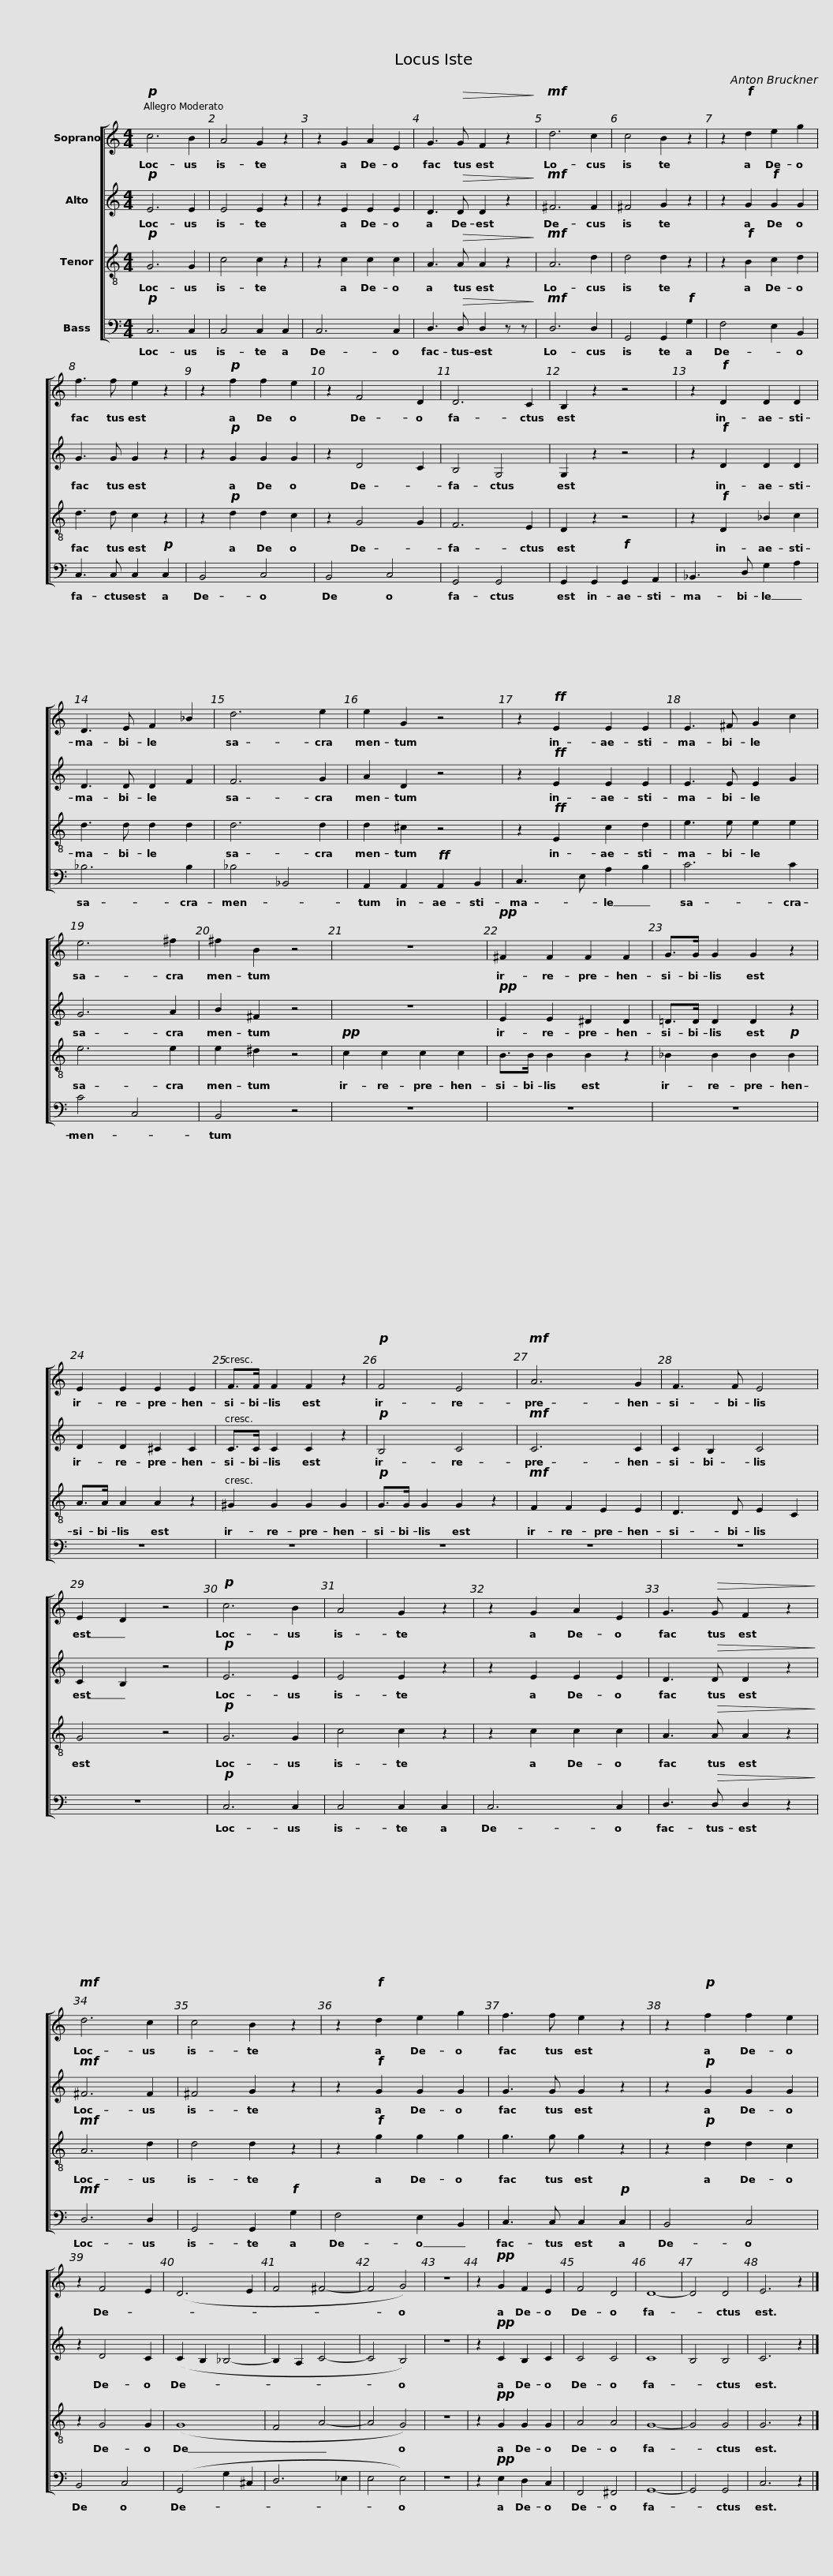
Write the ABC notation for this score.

X:1
%%score [ 1 2 3 4 ]
L:1/8
M:4/4
I:linebreak $
K:C
V:1 treble
V:2 treble
V:3 treble-8
V:4 bass
V:1
!p! c6 B2 | A4 G2 z2 | z2 G2 A2 E2 | G3!>(! G F2 z2!>)! |!mf! d6 c2 | %5
 c4 B2 z2 | z2!f! d2 e2 g2 | f3 f e2 z2 | z2!p! f2 f2 e2 |$ z2 F4 D2 | %10
 D6 C2 | B,2 z2 z4 | z2!f! D2 D2 D2 | D3 E F2 _B2 | d6 e2 | %15
 e2 G2 z4 | z2!ff! E2 E2 E2 |$ E3 ^F G2 c2 | e6 ^f2 | ^f2 B2 z4 | %20
 z8 |!pp! ^F2 F2 F2 F2 | G>G G2 G2 z2 | E2 E2 E2 E2 |$ F>F F2 F2 z2 | %25
!p! F4 E4 |!mf! A6 G2 | F3 F E4 | E2 D2 z4 |!p! c6 B2 | %30
 A4 G2 z2 | z2 G2 A2 E2 |$ G3!>(! G F2 z2!>)! |!mf! d6 c2 | c4 B2 z2 | %35
 z2!f! d2 e2 g2 | f3 f e2 z2 | z2!p! f2 f2 e2 | z2 F4 E2 | (D6 E2 | %40
 F4 ^F4- |$ F4 G4) | z8 | z2!pp! G2 F2 E2 | F4 D4 | %45
 D8- | D4 D4 | E6 z2 |] %48
V:2
!p! E6 E2 | E4 E2 z2 | z2 E2 E2 E2 | D3!>(! D D2 z2!>)! |!mf! ^F6 F2 | %5
 ^F4 G2 z2 | z2 G2!f! G2 G2 | G3 G G2 z2 | z2!p! G2 G2 G2 |$ z2 D4 C2 | %10
 B,4 G,4 | G,2 z2 z4 | z2!f! D2 D2 D2 | D3 D D2 F2 | F6 G2 | %15
 A2 D2 z4 | z2!ff! E2 E2 E2 |$ E3 E E2 G2 | G6 A2 | B2 ^F2 z4 | %20
 z8 |!pp! E2 E2 ^D2 D2 | =D>D D2 D2 z2 | D2 D2 ^C2 C2 |$ C>C C2 C2 z2 | %25
!p! B,4 C4 |!mf! C6 C2 | C2 B,2 C4 | C2 B,2 z4 |!p! E6 E2 | %30
 E4 E2 z2 | z2 E2 E2 E2 |$ D3!>(! D D2 z2!>)! |!mf! ^F6 F2 | ^F4 G2 z2 | %35
 z2!f! G2 G2 G2 | G3 G G2 z2 | z2!p! G2 G2 G2 | z2 D4 C2 | (C2 B,2 _B,4- | %40
 B,2 A,2 C4- |$ C4 B,4) | z8 | z2!pp! C2 B,2 C2 | C4 C4 | %45
 C8 | B,4 B,4 | C6 z2 |] %48
V:3
!p! G6 G2 | c4 c2 z2 | z2 c2 c2 c2 | A3!>(! A A2 z2!>)! |!mf! A6 d2 | %5
 d4 d2 z2 | z2!f! B2 c2 d2 | d3 d c2 z2 | z2!p! d2 d2 c2 |$ z2 G4 G2 | %10
 F6 E2 | D2 z2 z4 | z2!f! D2 _B2 c2 | d3 d d2 d2 | d6 d2 | %15
 d2 ^c2 z4 | z2!ff! E2 c2 d2 |$ e3 e e2 e2 | e6 e2 | e2 ^d2 z4 | %20
!pp! c2 c2 c2 c2 | B>B B2 B2 z2 | _B2 B2 B2!p! B2 | A>A A2 A2 z2 |$ ^G2 G2 G2 G2 | %25
!p! G>G G2 G2 z2 |!mf! F2 F2 E2 E2 | D3 D E2 C2 | G4 z4 |!p! G6 G2 | %30
 c4 c2 z2 | z2 c2 c2 c2 |$ A3!>(! A A2 z2!>)! |!mf! A6 d2 | d4 d2 z2 | %35
 z2!f! g2 g2 g2 | g3 g g2 z2 | z2!p! d2 d2 c2 | z2 G4 G2 | (G8 | %40
 F4 A4- |$ A4 G4) | z8 | z2!pp! G2 G2 G2 | A4 A4 | %45
 G8- | G4 G4 | G6 z2 |] %48
V:4
!p! C,6 C,2 | C,4 C,2 C,2 | C,6 C,2 | D,3!>(! D, D,2 z z!>)! |!mf! D,6 D,2 | %5
 G,,4 G,,2!f! G,2 | F,4 E,2 B,,2 | C,3 C, C,2!p! C,2 | B,,4 C,4 |$ B,,4 C,4 | %10
 G,,4 G,,4 | G,,2 G,,2!f! G,,2 A,,2 | _B,,3 D, G,2 A,2 | _B,6 B,2 | _B,4 _B,,4 | %15
 A,,2 A,,2!ff! A,,2 B,,2 | C,3 E, A,2 B,2 |$ C6 C2 | C4 C,4 | B,,4 z4 | %20
 z8 | z8 | z8 | z8 |$ z8 | %25
 z8 | z8 | z8 | z8 |!p! C,6 C,2 | %30
 C,4 C,2 C,2 | C,6 C,2 |$ D,3!>(! D, D,2 z2!>)! |!mf! D,6 D,2 | G,,4 G,,2!f! G,2 | %35
 F,4 E,2 B,,2 | C,3 C, C,2!p! C,2 | B,,4 C,4 | B,,4 C,4 | (G,,4 G,2 ^C,2 | %40
 D,6 _E,2 |$ E,4 E,4) | z8 | z2!pp! E,2 D,2 C,2 | F,,4 ^F,,4 | %45
 G,,8- | G,,4 G,,4 | C,6 z2 |] %48
